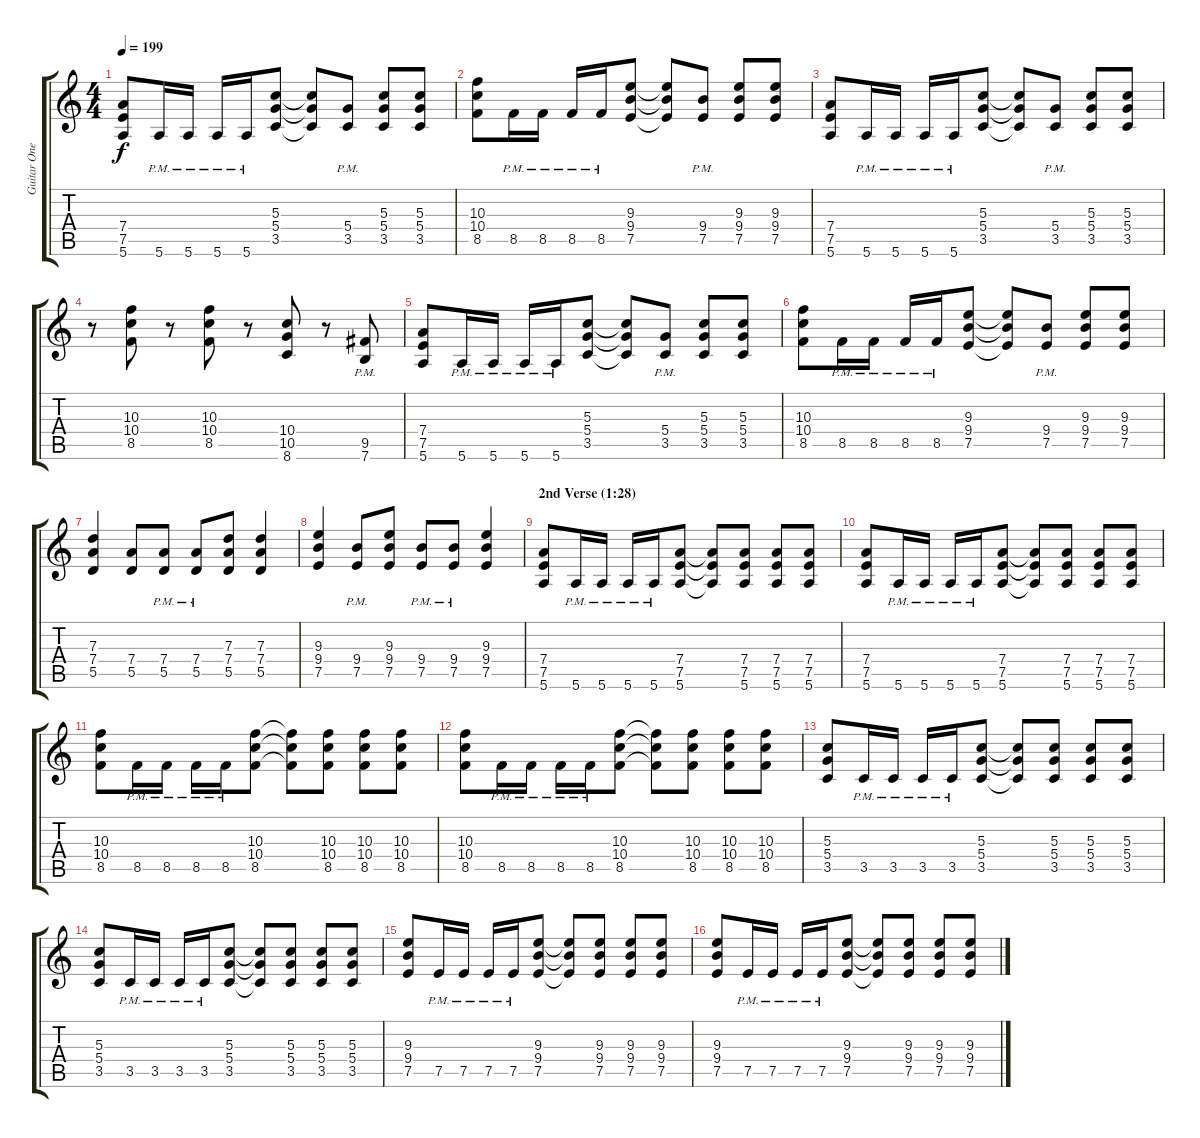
\track ("Guitar One" "Guitar One") {instrument distortionguitar}
\staff {score tabs}
\tuning (E4 B3 G3 D3 A2 E2) {hide}
\ts (4 4)
\tempo 199
\clef g2
\ks c
(7.4 7.5 5.6).8{dy f} 5.6{pm}.16 5.6{pm}.16 5.6{pm}.16 5.6{pm}.16 (5.3 5.4 3.5).8 (5.3{t} 5.4{t} 3.5{t}).8 (5.4{pm} 3.5{pm}).8 (5.3 5.4 3.5).8 (5.3 5.4 3.5).8 |
(10.3 10.4 8.5).8 8.5{pm}.16 8.5{pm}.16 8.5{pm}.16 8.5{pm}.16 (9.3 9.4 7.5).8 (9.3{t} 9.4{t} 7.5{t}).8 (9.4{pm} 7.5{pm}).8 (9.3 9.4 7.5).8 (9.3 9.4 7.5).8 |
(7.4 7.5 5.6).8 5.6{pm}.16 5.6{pm}.16 5.6{pm}.16 5.6{pm}.16 (5.3 5.4 3.5).8 (5.3{t} 5.4{t} 3.5{t}).8 (5.4{pm} 3.5{pm}).8 (5.3 5.4 3.5).8 (5.3 5.4 3.5).8 |
r.8 (10.3 10.4 8.5).8 r.8 (10.3 10.4 8.5).8 r.8 (10.4 10.5 8.6).8 r.8 (9.5{pm} 7.6{pm}).8 |
(7.4 7.5 5.6).8 5.6{pm}.16 5.6{pm}.16 5.6{pm}.16 5.6{pm}.16 (5.3 5.4 3.5).8 (5.3{t} 5.4{t} 3.5{t}).8 (5.4{pm} 3.5{pm}).8 (5.3 5.4 3.5).8 (5.3 5.4 3.5).8 |
(10.3 10.4 8.5).8 8.5{pm}.16 8.5{pm}.16 8.5{pm}.16 8.5{pm}.16 (9.3 9.4 7.5).8 (9.3{t} 9.4{t} 7.5{t}).8 (9.4{pm} 7.5{pm}).8 (9.3 9.4 7.5).8 (9.3 9.4 7.5).8 |
(7.3 7.4 5.5).4 (7.4 5.5).8 (7.4{pm} 5.5{pm}).8 (7.4{pm} 5.5{pm}).8 (7.3 7.4 5.5).8 (7.3 7.4 5.5).4 |
(9.3 9.4 7.5).4 (9.4{pm} 7.5{pm}).8 (9.3 9.4 7.5).8 (9.4{pm} 7.5{pm}).8 (9.4{pm} 7.5{pm}).8 (9.3 9.4 7.5).4 |
\section ("" "2nd Verse (1:28)")
(7.4 7.5 5.6).8 5.6{pm}.16 5.6{pm}.16 5.6{pm}.16 5.6{pm}.16 (7.4 7.5 5.6).8 (7.4{t} 7.5{t} 5.6{t}).8 (7.4 7.5 5.6).8 (7.4 7.5 5.6).8 (7.4 7.5 5.6).8 |
(7.4 7.5 5.6).8 5.6{pm}.16 5.6{pm}.16 5.6{pm}.16 5.6{pm}.16 (7.4 7.5 5.6).8 (7.4{t} 7.5{t} 5.6{t}).8 (7.4 7.5 5.6).8 (7.4 7.5 5.6).8 (7.4 7.5 5.6).8 |
(10.3 10.4 8.5).8 8.5{pm}.16 8.5{pm}.16 8.5{pm}.16 8.5{pm}.16 (10.3 10.4 8.5).8 (10.3{t} 10.4{t} 8.5{t}).8 (10.3 10.4 8.5).8 (10.3 10.4 8.5).8 (10.3 10.4 8.5).8 |
(10.3 10.4 8.5).8 8.5{pm}.16 8.5{pm}.16 8.5{pm}.16 8.5{pm}.16 (10.3 10.4 8.5).8 (10.3{t} 10.4{t} 8.5{t}).8 (10.3 10.4 8.5).8 (10.3 10.4 8.5).8 (10.3 10.4 8.5).8 |
(5.3 5.4 3.5).8 3.5{pm}.16 3.5{pm}.16 3.5{pm}.16 3.5{pm}.16 (5.3 5.4 3.5).8 (5.3{t} 5.4{t} 3.5{t}).8 (5.3 5.4 3.5).8 (5.3 5.4 3.5).8 (5.3 5.4 3.5).8 |
(5.3 5.4 3.5).8 3.5{pm}.16 3.5{pm}.16 3.5{pm}.16 3.5{pm}.16 (5.3 5.4 3.5).8 (5.3{t} 5.4{t} 3.5{t}).8 (5.3 5.4 3.5).8 (5.3 5.4 3.5).8 (5.3 5.4 3.5).8 |
(9.3 9.4 7.5).8 7.5{pm}.16 7.5{pm}.16 7.5{pm}.16 7.5{pm}.16 (9.3 9.4 7.5).8 (9.3{t} 9.4{t} 7.5{t}).8 (9.3 9.4 7.5).8 (9.3 9.4 7.5).8 (9.3 9.4 7.5).8 |
(9.3 9.4 7.5).8 7.5{pm}.16 7.5{pm}.16 7.5{pm}.16 7.5{pm}.16 (9.3 9.4 7.5).8 (9.3{t} 9.4{t} 7.5{t}).8 (9.3 9.4 7.5).8 (9.3 9.4 7.5).8 (9.3 9.4 7.5).8
